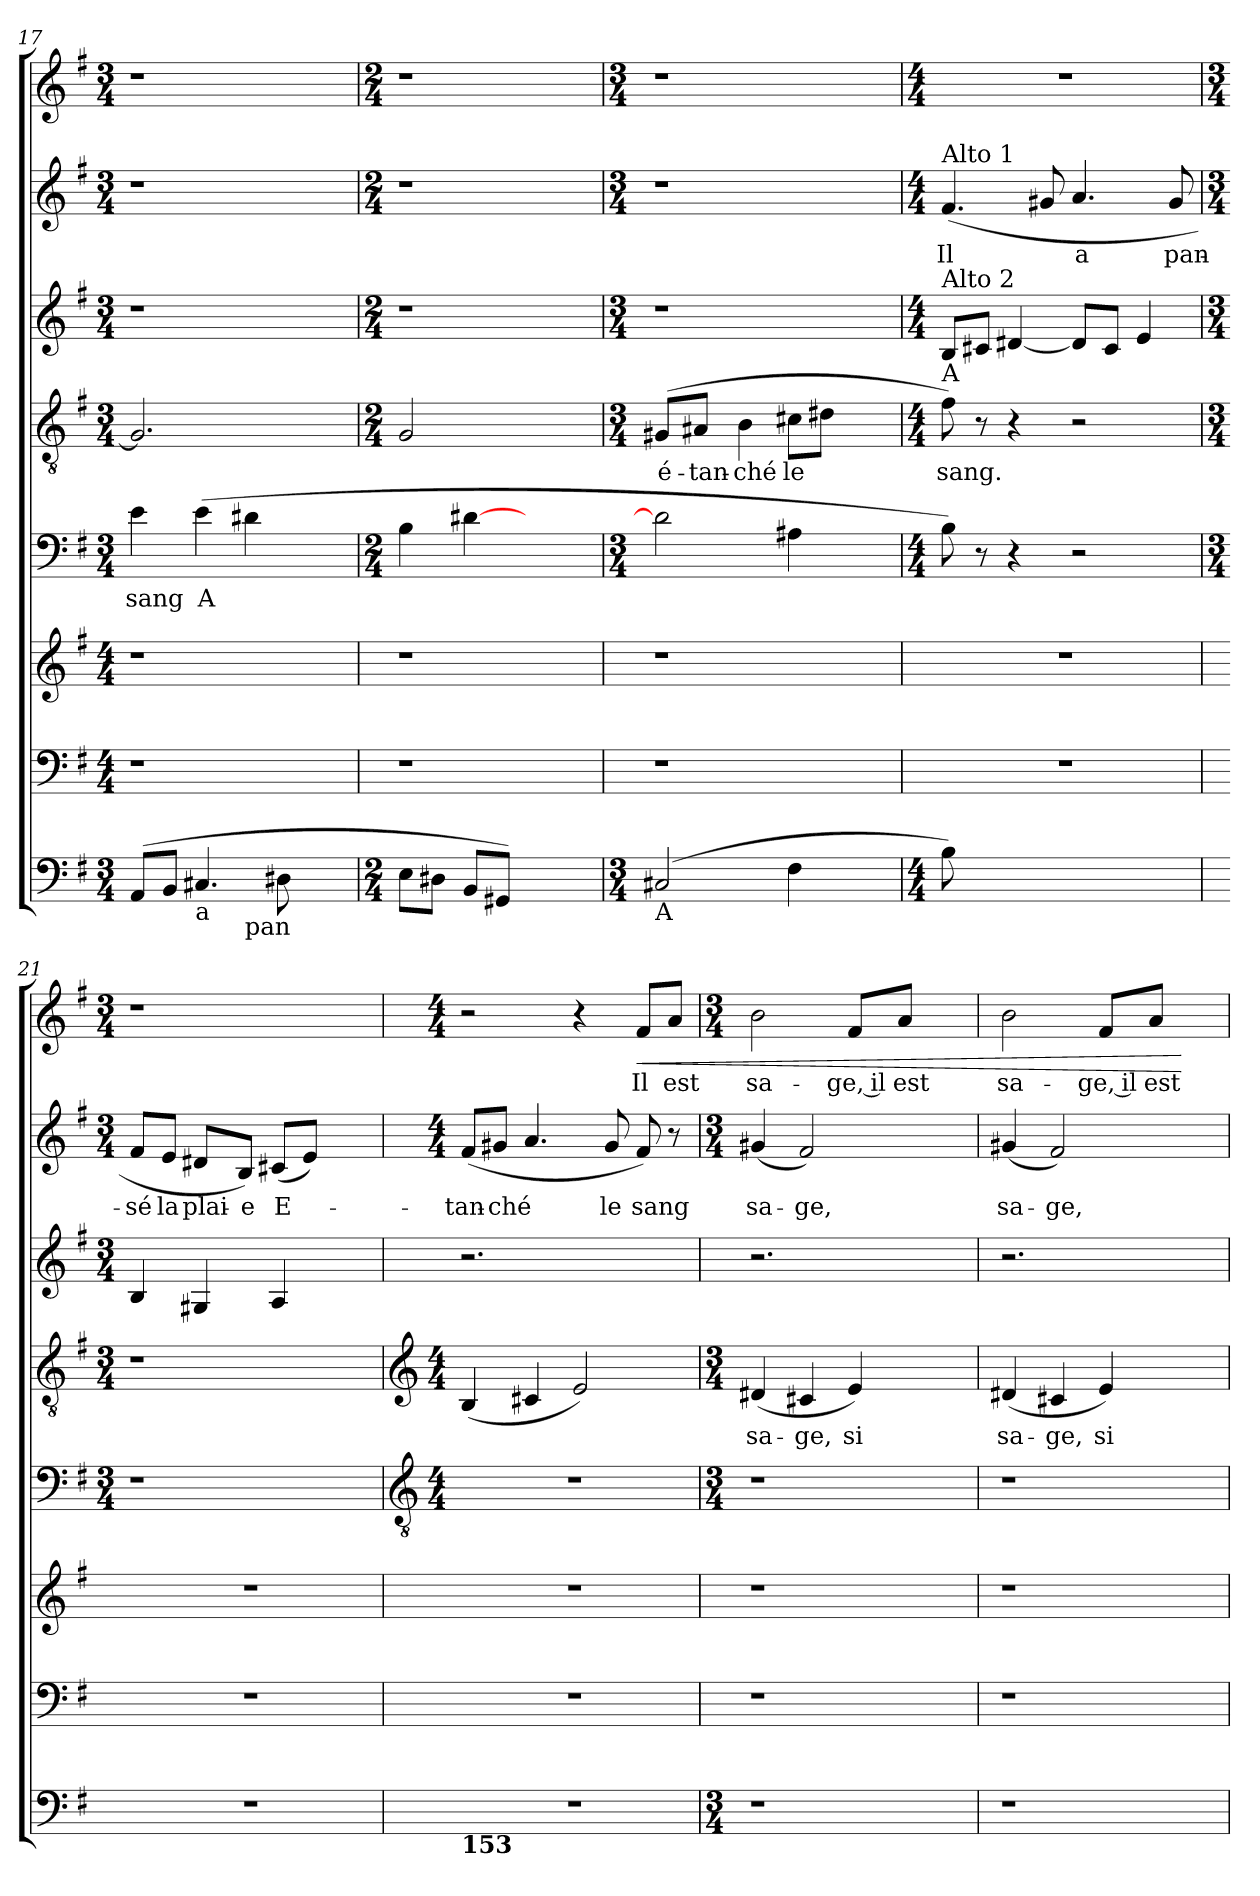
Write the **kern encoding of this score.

**kern	**kern	**kern	**kern	**text	**kern	**text	**kern	**kern	**text	**kern	**text	**dynam
*part8	*part7	*part6	*part5	*part5	*part4	*part4	*part3	*part2	*part2	*part1	*part1	*part1
*staff8	*staff7	*staff6	*staff5	*staff5	*staff4	*staff4	*staff3	*staff2	*staff2	*staff1	*staff1	*staff1
!!LO:LB:g=z
*clefF4	*clefF4	*clefG2	*clefF4	*	*clefGv2	*	*clefG2	*clefG2	*	*clefG2	*	*
*k[f#]	*k[f#]	*k[f#]	*k[f#]	*	*k[f#]	*	*k[f#]	*k[f#]	*	*k[f#]	*	*
*G:	*G:	*G:	*G:	*	*G:	*	*G:	*G:	*	*G:	*	*
*M3/4	*M4/4	*M4/4	*M3/4	*	*M3/4	*	*M3/4	*M3/4	*	*M3/4	*	*
=17	=17	=17	=17	=17	=17	=17	=17	=17	=17	=17	=17	=17
!LO:TX:a:t=B2	!	!	!	!	!	!	!	!	!	!	!	!
!LO:TX:b:t=Il	!	!	!	!	!	!	!	!	!	!	!	!
!	!	!	!	!LO:LY:b	!	!	!LO:N:vis=1	!LO:N:vis=1	!	!LO:N:vis=1	!	!
*^	*	*	*	*	*	*	*	*	*	*	*	*
(>8AA/L	2ryy	1r	1r	4e\	sang	2.G#i/]	.	2.r	2.r	.	2.r	.	.
8BB/J	.	.	.	.	.	.	.	.	.	.	.	.	.
!LO:TX:b:t=a	!	!	!	!	!	!	!	!	!	!	!	!	!
!	!	!	!	!	!LO:LY:b	!	!	!	!	!	!	!	!
4.C#X/	.	.	.	(>4e\	A	.	.	.	.	.	.	.	.
!	!LO:TX:b:t=pan	!	!	!	!	!	!	!	!	!	!	!	!
.	2ryy	.	.	4d#X\	.	.	.	.	.	.	.	.	.
8D#X\	.	.	.	.	.	.	.	.	.	.	.	.	.
4ryy	.	.	.	4ryy	.	4ryy	.	4ryy	4ryy	.	4ryy	.	.
*v	*v	*	*	*	*	*	*	*	*	*	*	*	*
=18	=18	=18	=18	=18	=18	=18	=18	=18	=18	=18	=18	=18
*M2/4	*	*	*M2/4	*	*M2/4	*	*M2/4	*M2/4	*	*M2/4	*	*
*^	*	*	*	*	*	*	*	*	*	*	*	*
!LO:TX:b:t=sé la plai e,	!	!	!	!	!	!	!	!	!	!	!	!	!
!	!	!	!	!	!	!	!	!LO:N:vis=1	!LO:N:vis=1	!	!LO:N:vis=1	!	!
*v	*v	*	*	*	*	*	*	*	*	*	*	*	*
8E\L	1r	1r	4B\	.	2G/	.	2r	2r	.	2r	.	.
8D#X\J	.	.	.	.	.	.	.	.	.	.	.	.
8BB/L	.	.	[>4d#X\	.	.	.	.	.	.	.	.	.
8GG#X/J)	.	.	.	.	.	.	.	.	.	.	.	.
2ryy	.	.	2ryy	.	2ryy	.	2ryy	2ryy	.	2ryy	.	.
=19	=19	=19	=19	=19	=19	=19	=19	=19	=19	=19	=19	=19
*M3/4	*	*	*M3/4	*	*M3/4	*	*M3/4	*M3/4	*	*M3/4	*	*
!LO:TX:b:t=A	!	!	!	!	!	!	!	!	!	!	!	!
!	!	!	!	!	!	!LO:LY:b	!LO:N:vis=1	!LO:N:vis=1	!	!LO:N:vis=1	!	!
(2C#X/	1r	1r	2d#\]	.	(>8G#X/L	é-	2.r	2.r	.	2.r	.	.
!	!	!	!	!	!	!LO:LY:b	!	!	!	!	!	!
.	.	.	.	.	8A#X/J	-tan-	.	.	.	.	.	.
!	!	!	!	!	!	!LO:LY:b:rj	!	!	!	!	!	!
.	.	.	.	.	4B\	-ché	.	.	.	.	.	.
!	!	!	!	!	!	!LO:LY:b	!	!	!	!	!	!
4F#\	.	.	4A#X\	.	8c#X\L	le	.	.	.	.	.	.
.	.	.	.	.	8d#X\J	.	.	.	.	.	.	.
4ryy	.	.	4ryy	.	4ryy	.	4ryy	4ryy	.	4ryy	.	.
=20	=20	=20	=20	=20	=20	=20	=20	=20	=20	=20	=20	=20
*M4/4	*	*	*M4/4	*	*M4/4	*	*M4/4	*M4/4	*	*M4/4	*	*
!	!	!	!	!	!	!	!	!LO:TX:a:t=Alto 1	!	!	!	!
!	!	!	!	!	!	!	!LO:TX:a:t=Alto 2	!	!	!	!	!
!	!	!	!	!	!LO:TX:a:t=A	!	!	!	!	!	!	!
!	!	!	!	!	!	!LO:LY:b	!	!	!LO:LY:b	!	!	!
8B\)	1r	1r	8B\)	.	8f#\)	sang.	8B/L	(4.f#/	Il	1r	.	.
2..ryy	.	.	8r	.	8r	.	8c#X/J	.	.	.	.	.
.	.	.	4r	.	4r	.	[<4d#X/	.	.	.	.	.
.	.	.	.	.	.	.	.	8g#X/	.	.	.	.
!	!	!	!	!	!	!	!	!	!LO:LY:b	!	!	!
.	.	.	2r	.	2r	.	8d#/L]	4.a/	a	.	.	.
.	.	.	.	.	.	.	8c#/J	.	.	.	.	.
.	.	.	.	.	.	.	4e/	.	.	.	.	.
!	!	!	!	!	!	!	!	!	!LO:LY:b	!	!	!
.	.	.	.	.	.	.	.	8g#/	pan-	.	.	.
=21	=21	=21	=21	=21	=21	=21	=21	=21	=21	=21	=21	=21
*	*	*	*M3/4	*	*M3/4	*	*M3/4	*M3/4	*	*M3/4	*	*
!	!	!	!LO:N:vis=1	!	!LO:N:vis=1	!	!	!	!LO:LY:b	!LO:N:vis=1	!	!
1r	1r	1r	2.r	.	2.r	.	4B/	8f#/L	-sé	2.r	.	.
!	!	!	!	!	!	!	!	!	!LO:LY:b	!	!	!
.	.	.	.	.	.	.	.	8e/J	la	.	.	.
!	!	!	!	!	!	!	!	!	!LO:LY:b	!	!	!
.	.	.	.	.	.	.	4G#X/	8d#X/L	plai-	.	.	.
!	!	!	!	!	!	!	!	!	!LO:LY:b:rj	!	!	!
.	.	.	.	.	.	.	.	8B/J)	-e	.	.	.
!	!	!	!	!	!	!	!	!	!LO:LY:b	!	!	!
.	.	.	.	.	.	.	4A/	(<8c#X/L	E-	.	.	.
.	.	.	.	.	.	.	.	8e/J)	.	.	.	.
.	.	.	4ryy	.	4ryy	.	4ryy	4ryy	.	4ryy	.	.
!!LO:PB:g=z
=22	=22	=22	=22	=22	=22	=22	=22	=22	=22	=22	=22	=22
*	*	*	*clefGv2	*	*clefG2	*	*	*	*	*	*	*
*	*	*	*M4/4	*	*M4/4	*	*	*M4/4	*	*M4/4	*	*
!LO:TX:b:B:t=153	!	!	!	!	!	!	!	!	!	!	!	!
!	!	!	!	!	!	!	!	!	!LO:LY:b	!	!	!
1r	1r	1r	1r	.	(<4B/	.	2.r	(<8f#/L	-tan-	2r	.	.
!	!	!	!	!	!	!	!	!	!LO:LY:b	!	!	!
.	.	.	.	.	.	.	.	8g#X/J	-ché	.	.	.
.	.	.	.	.	4c#X/	.	.	4.a/	.	.	.	.
.	.	.	.	.	2e/)	.	.	.	.	4r	.	.
!	!	!	!	!	!	!	!	!	!LO:LY:b	!	!	!
.	.	.	.	.	.	.	.	8g#/	le	.	.	.
!	!	!	!	!	!	!	!	!	!LO:LY:b	!	!LO:LY:b	!LO:HP:b
.	.	.	.	.	.	.	4ryy	8f#/)	sang	8f#/L	Il	<
!	!	!	!	!	!	!	!	!	!	!	!LO:LY:b	!
.	.	.	.	.	.	.	.	8r	.	8a/J	est	.
=23	=23	=23	=23	=23	=23	=23	=23	=23	=23	=23	=23	=23
*M3/4	*	*	*M3/4	*	*M3/4	*	*	*M3/4	*	*M3/4	*	*
!LO:N:vis=1	!	!	!LO:N:vis=1	!	!	!LO:LY:b	!	!	!LO:LY:b	!	!LO:LY:b	!
2.r	1r	1r	2.r	.	(<4d#X/	sa-	2.r	(<4g#X/	sa-	2b\	sa-	.
!	!	!	!	!	!	!LO:LY:b	!	!	!LO:LY:b	!	!	!
.	.	.	.	.	4c#X/	-ge,	.	2f#/)	-ge,	.	.	.
!	!	!	!	!	!	!LO:LY:b	!	!	!	!	!LO:LY:b:rj	!
.	.	.	.	.	4e/)	si	.	.	.	8f#/L	-ge, il	.
!	!	!	!	!	!	!	!	!	!	!	!LO:LY:b	!
.	.	.	.	.	.	.	.	.	.	8a/J	est	.
4ryy	.	.	4ryy	.	4ryy	.	4ryy	4ryy	.	4ryy	.	.
=24	=24	=24	=24	=24	=24	=24	=24	=24	=24	=24	=24	=24
!LO:N:vis=1	!	!	!LO:N:vis=1	!	!	!LO:LY:b	!	!	!LO:LY:b	!	!LO:LY:b	!
2.r	1r	1r	2.r	.	(<4d#X/	sa-	2.r	(<4g#X/	sa-	2b\	sa-	.
!	!	!	!	!	!	!LO:LY:b	!	!	!LO:LY:b	!	!	!
.	.	.	.	.	4c#X/	-ge,	.	2f#/)	-ge,	.	.	.
!	!	!	!	!	!	!LO:LY:b	!	!	!	!	!LO:LY:b:rj	!
.	.	.	.	.	4e/)	si	.	.	.	8f#/L	-ge, il	.
!	!	!	!	!	!	!	!	!	!	!	!LO:LY:b	!
.	.	.	.	.	.	.	.	.	.	8a/J	est	.
4ryy	.	.	4ryy	.	4ryy	.	4ryy	4ryy	.	4ryy	.	[
=	=	=	=	=	=	=	=	=	=	=	=	=
*-	*-	*-	*-	*-	*-	*-	*-	*-	*-	*-	*-	*-
